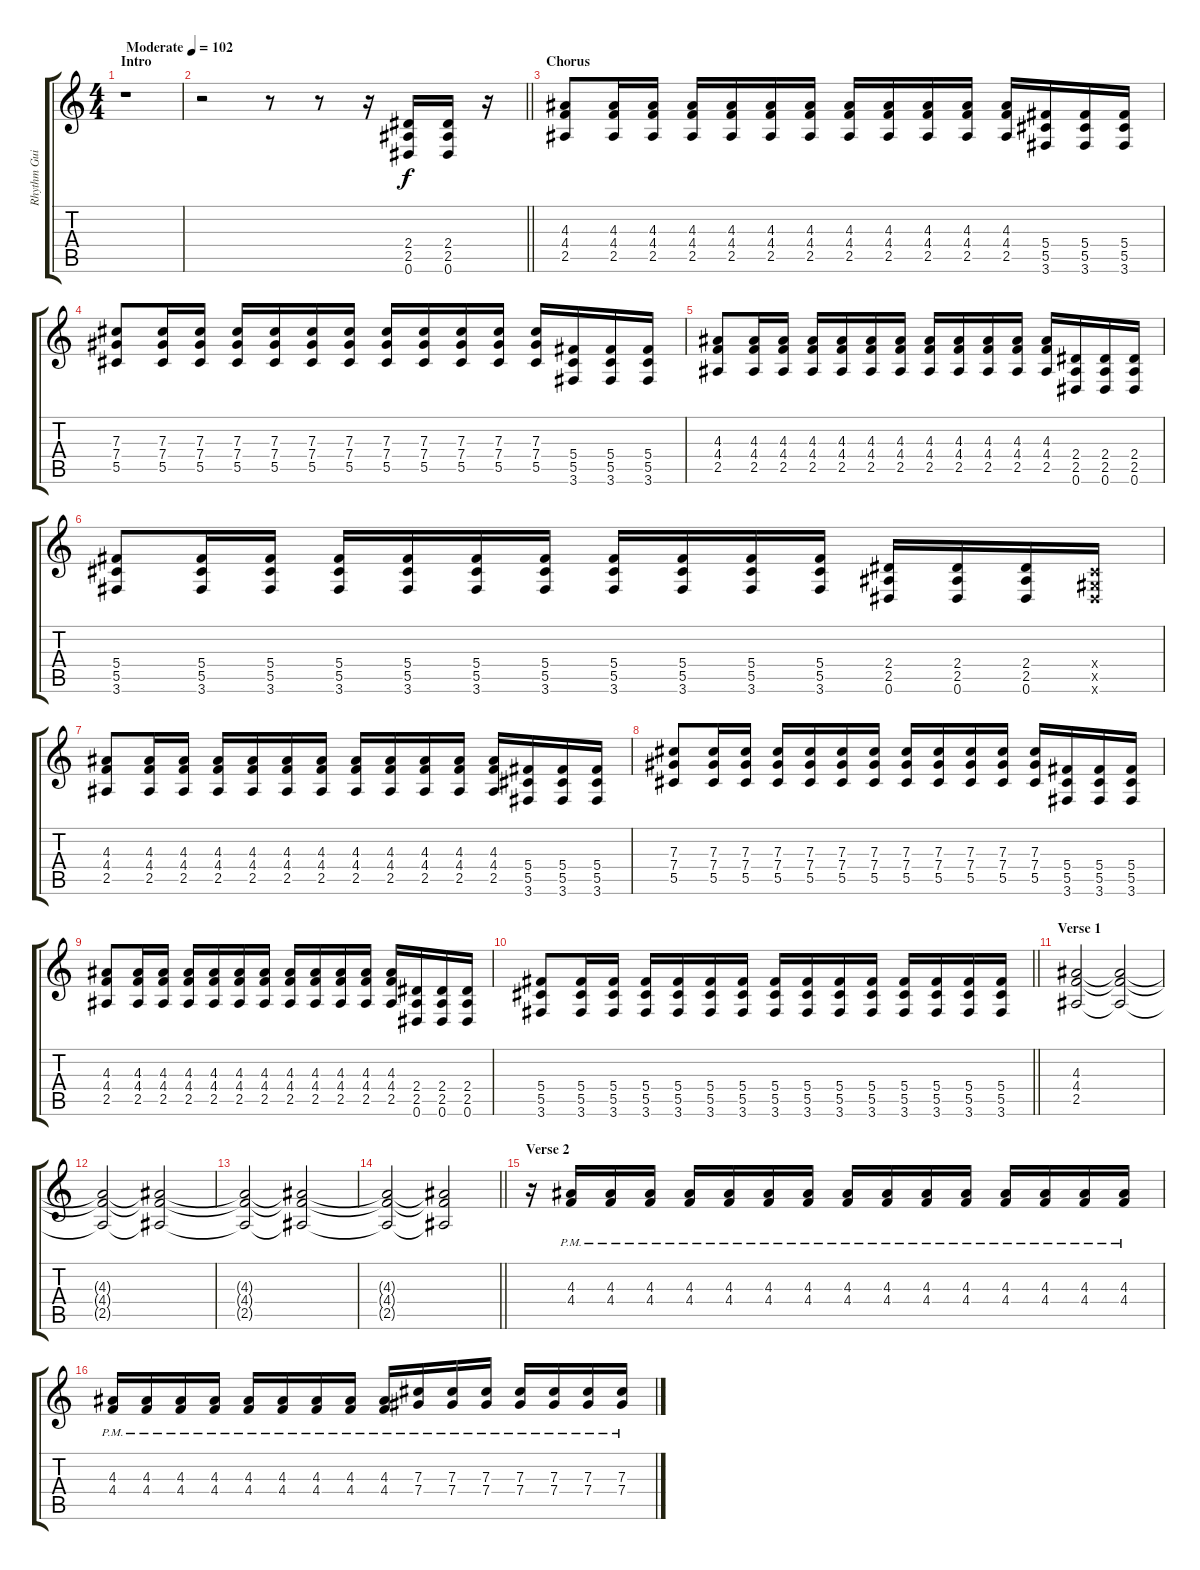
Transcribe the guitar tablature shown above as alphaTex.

\track ("Rhythm Guitar" "Rhythm Gui") {instrument distortionguitar}
\staff {score tabs}
\tuning (Eb4 Bb3 Gb3 Db3 Ab2 Eb2) {hide}
\ts (4 4)
\section ("" "Intro")
\tempo (102 "Moderate")
\clef g2
\ks c
r.1{dy f instrument distortionguitar} |
\barLineRight lightlight
r.2 r.8 r.8 r.16 (2.4 2.5 0.6).16 (2.4 2.5 0.6).16 r.16 |
\section ("" "Chorus")
(4.3 4.4 2.5).8 (4.3 4.4 2.5).16 (4.3 4.4 2.5).16 (4.3 4.4 2.5).16 (4.3 4.4 2.5).16 (4.3 4.4 2.5).16 (4.3 4.4 2.5).16 (4.3 4.4 2.5).16 (4.3 4.4 2.5).16 (4.3 4.4 2.5).16 (4.3 4.4 2.5).16 (4.3 4.4 2.5).16 (5.4 5.5 3.6).16 (5.4 5.5 3.6).16 (5.4 5.5 3.6).16 |
(7.3 7.4 5.5).8 (7.3 7.4 5.5).16 (7.3 7.4 5.5).16 (7.3 7.4 5.5).16 (7.3 7.4 5.5).16 (7.3 7.4 5.5).16 (7.3 7.4 5.5).16 (7.3 7.4 5.5).16 (7.3 7.4 5.5).16 (7.3 7.4 5.5).16 (7.3 7.4 5.5).16 (7.3 7.4 5.5).16 (5.4 5.5 3.6).16 (5.4 5.5 3.6).16 (5.4 5.5 3.6).16 |
(4.3 4.4 2.5).8 (4.3 4.4 2.5).16 (4.3 4.4 2.5).16 (4.3 4.4 2.5).16 (4.3 4.4 2.5).16 (4.3 4.4 2.5).16 (4.3 4.4 2.5).16 (4.3 4.4 2.5).16 (4.3 4.4 2.5).16 (4.3 4.4 2.5).16 (4.3 4.4 2.5).16 (4.3 4.4 2.5).16 (2.4 2.5 0.6).16 (2.4 2.5 0.6).16 (2.4 2.5 0.6).16 |
(5.4 5.5 3.6).8 (5.4 5.5 3.6).16 (5.4 5.5 3.6).16 (5.4 5.5 3.6).16 (5.4 5.5 3.6).16 (5.4 5.5 3.6).16 (5.4 5.5 3.6).16 (5.4 5.5 3.6).16 (5.4 5.5 3.6).16 (5.4 5.5 3.6).16 (5.4 5.5 3.6).16 (2.4 2.5 0.6).16 (2.4 2.5 0.6).16 (2.4 2.5 0.6).16 (0.4{x} 0.5{x} 0.6{x}).16 |
(4.3 4.4 2.5).8 (4.3 4.4 2.5).16 (4.3 4.4 2.5).16 (4.3 4.4 2.5).16 (4.3 4.4 2.5).16 (4.3 4.4 2.5).16 (4.3 4.4 2.5).16 (4.3 4.4 2.5).16 (4.3 4.4 2.5).16 (4.3 4.4 2.5).16 (4.3 4.4 2.5).16 (4.3 4.4 2.5).16 (5.4 5.5 3.6).16 (5.4 5.5 3.6).16 (5.4 5.5 3.6).16 |
(7.3 7.4 5.5).8 (7.3 7.4 5.5).16 (7.3 7.4 5.5).16 (7.3 7.4 5.5).16 (7.3 7.4 5.5).16 (7.3 7.4 5.5).16 (7.3 7.4 5.5).16 (7.3 7.4 5.5).16 (7.3 7.4 5.5).16 (7.3 7.4 5.5).16 (7.3 7.4 5.5).16 (7.3 7.4 5.5).16 (5.4 5.5 3.6).16 (5.4 5.5 3.6).16 (5.4 5.5 3.6).16 |
(4.3 4.4 2.5).8 (4.3 4.4 2.5).16 (4.3 4.4 2.5).16 (4.3 4.4 2.5).16 (4.3 4.4 2.5).16 (4.3 4.4 2.5).16 (4.3 4.4 2.5).16 (4.3 4.4 2.5).16 (4.3 4.4 2.5).16 (4.3 4.4 2.5).16 (4.3 4.4 2.5).16 (4.3 4.4 2.5).16 (2.4 2.5 0.6).16 (2.4 2.5 0.6).16 (2.4 2.5 0.6).16 |
\barLineRight lightlight
(5.4 5.5 3.6).8 (5.4 5.5 3.6).16 (5.4 5.5 3.6).16 (5.4 5.5 3.6).16 (5.4 5.5 3.6).16 (5.4 5.5 3.6).16 (5.4 5.5 3.6).16 (5.4 5.5 3.6).16 (5.4 5.5 3.6).16 (5.4 5.5 3.6).16 (5.4 5.5 3.6).16 (5.4 5.5 3.6).16 (5.4 5.5 3.6).16 (5.4 5.5 3.6).16 (5.4 5.5 3.6).16 |
\section ("" "Verse 1")
(4.3 4.4 2.5).2 (4.3{t} 4.4{t} 2.5{t}).2 |
(4.3{t} 4.4{t} 2.5{t}).2 (4.3{t} 4.4{t} 2.5{t}).2 |
(4.3{t} 4.4{t} 2.5{t}).2 (4.3{t} 4.4{t} 2.5{t}).2 |
\barLineRight lightlight
(4.3{t} 4.4{t} 2.5{t}).2 (4.3{t} 4.4{t} 2.5{t}).2 |
\section ("" "Verse 2")
r.16 (4.3{pm} 4.4).16 (4.3{pm} 4.4).16 (4.3{pm} 4.4).16 (4.3{pm} 4.4).16 (4.3{pm} 4.4).16 (4.3{pm} 4.4).16 (4.3{pm} 4.4).16 (4.3{pm} 4.4).16 (4.3{pm} 4.4).16 (4.3{pm} 4.4).16 (4.3{pm} 4.4).16 (4.3{pm} 4.4).16 (4.3{pm} 4.4).16 (4.3{pm} 4.4).16 (4.3{pm} 4.4).16 |
(4.3{pm} 4.4).16 (4.3{pm} 4.4).16 (4.3{pm} 4.4).16 (4.3{pm} 4.4).16 (4.3{pm} 4.4).16 (4.3{pm} 4.4).16 (4.3{pm} 4.4).16 (4.3{pm} 4.4).16 (4.3{pm} 4.4).16 (7.3{pm} 7.4).16 (7.3{pm} 7.4).16 (7.3{pm} 7.4).16 (7.3{pm} 7.4).16 (7.3{pm} 7.4{pm}).16 (7.3{pm} 7.4{pm}).16 (7.3 7.4{pm}).16
